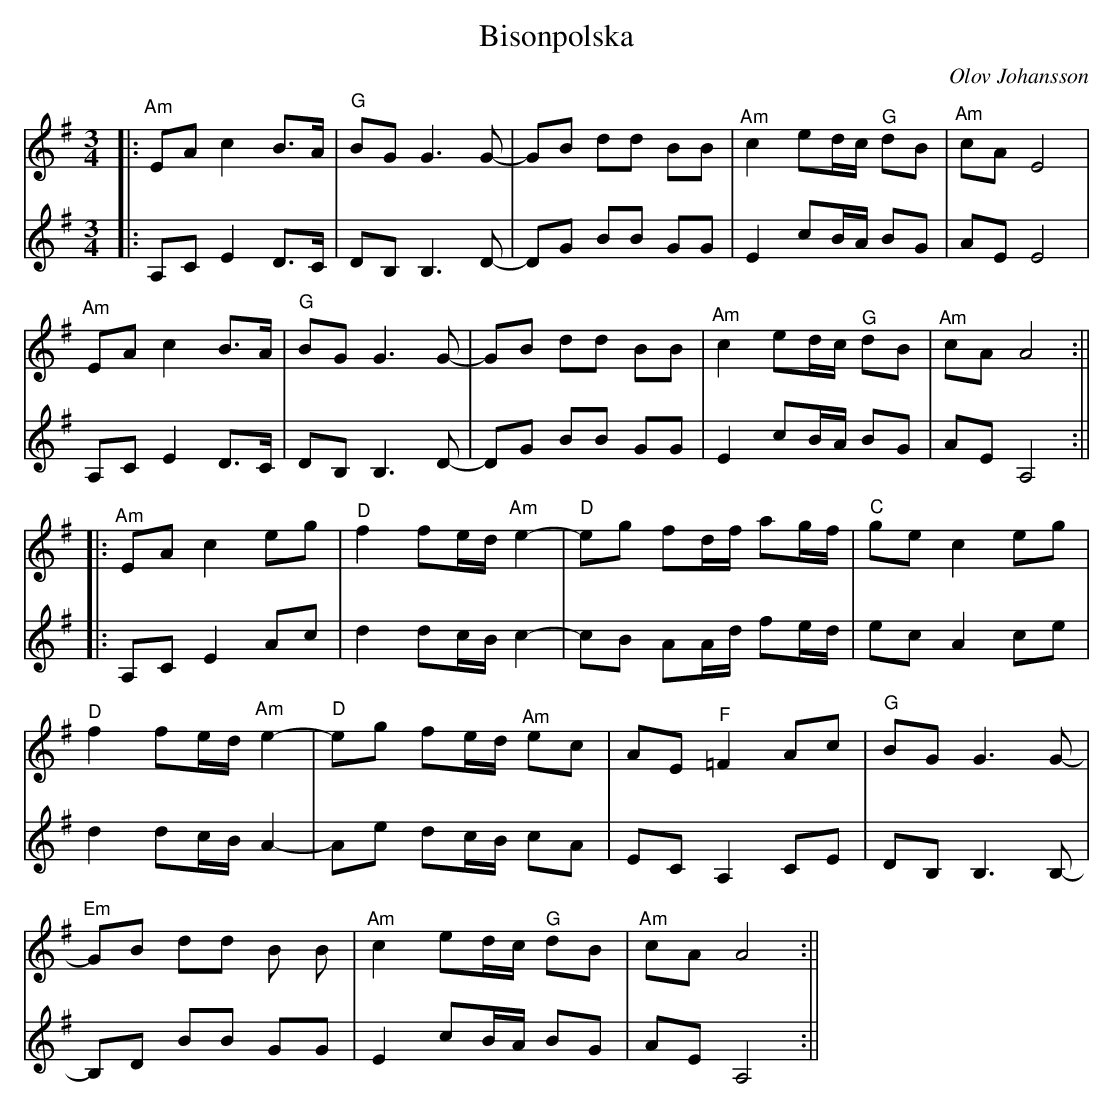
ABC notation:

X:1
T:Bisonpolska
C:Olov Johansson
L:1/8
M:3/4
K:Ador
V:1
|:"^Am" EA c2 B3/2A/ |"^G" BG G3 G- | GB dd BB |"^Am" c2 ed/c/ "^G"dB |"^Am" cA E4 |
"^Am" EA c2 B3/2A/ |"^G" BG G3 G- | GB dd BB |"^Am" c2 ed/c/ "^G"dB |"^Am" cA A4 :||
|:"^Am" EA c2 eg |"^D" f2 fe/d/"^Am" e2- |"^D" eg fd/f/ ag/f/ |"^C" ge c2 eg |
"^D" f2 fe/d/"^Am" e2- |"^D" eg fe/d/ "^Am"ec | AE"^F" =F2 Ac |"^G" BG G3 G- |
"^Em" GB dd B B |"^Am" c2 ed/c/ "^G"dB | "^Am" cA A4 :||
V:2
|: A,C E2 D3/2C/ | DB, B,3 D- | DG BB GG | E2 cB/A/ BG |AE E4 |
 A,C E2 D3/2C/ | DB, B,3 D- | DG BB GG | E2 cB/A/ BG  | AE A,4 :||
|: A,C E2 Ac | d2 dc/B/ c2- |cB AA/d/ fe/d/ | ec A2 ce |
d2 dc/B/ A2- | Ae dc/B/ cA | EC A,2 CE | DB, B,3 B,- |
 B,D BB GG | E2 cB/A/ BG | AE A,4 :||
